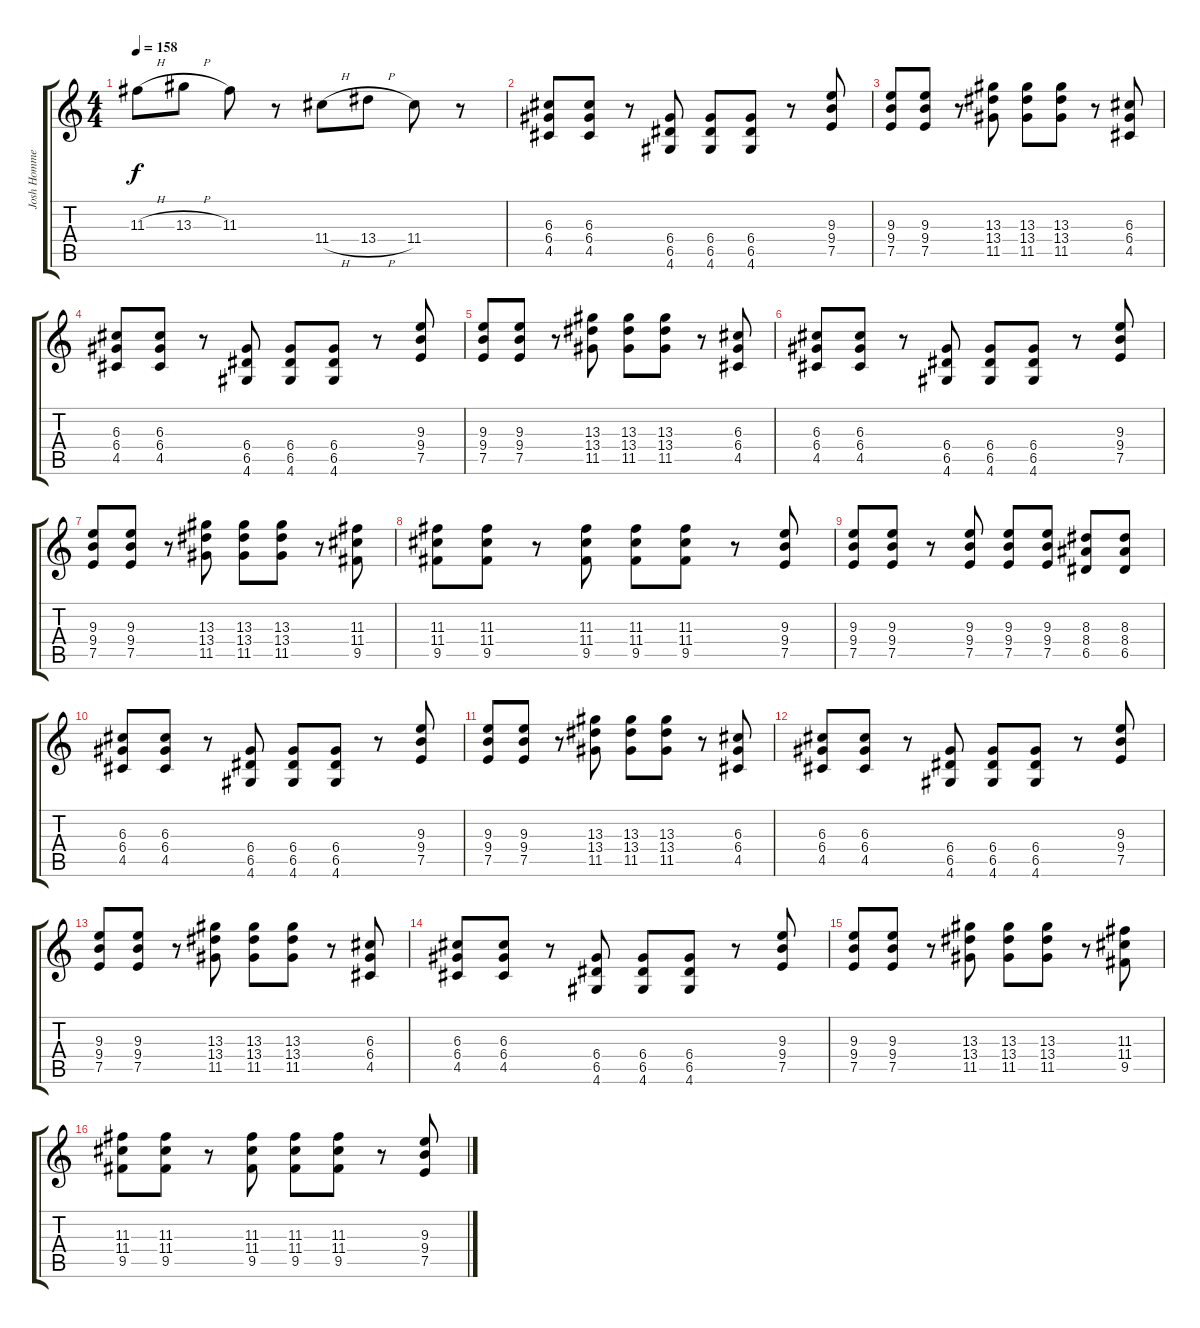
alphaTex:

\track ("Josh Homme" "Josh Homme") {instrument overdrivenguitar}
\staff {score tabs}
\tuning (E4 B3 G3 D3 A2 E2) {hide}
\ts (4 4)
\tempo 158
\clef g2
\ks c
11.3{h}.8{dy f} 13.3{h}.8 11.3.8 r.8 11.4{h}.8 13.4{h}.8 11.4.8 r.8 |
(6.3 6.4 4.5).8 (6.3 6.4 4.5).8 r.8 (6.4 6.5 4.6).8 (6.4 6.5 4.6).8 (6.4 6.5 4.6).8 r.8 (9.3 9.4 7.5).8 |
(9.3 9.4 7.5).8 (9.3 9.4 7.5).8 r.8 (13.3 13.4 11.5).8 (13.3 13.4 11.5).8 (13.3 13.4 11.5).8 r.8 (6.3 6.4 4.5).8 |
(6.3 6.4 4.5).8 (6.3 6.4 4.5).8 r.8 (6.4 6.5 4.6).8 (6.4 6.5 4.6).8 (6.4 6.5 4.6).8 r.8 (9.3 9.4 7.5).8 |
(9.3 9.4 7.5).8 (9.3 9.4 7.5).8 r.8 (13.3 13.4 11.5).8 (13.3 13.4 11.5).8 (13.3 13.4 11.5).8 r.8 (6.3 6.4 4.5).8 |
(6.3 6.4 4.5).8 (6.3 6.4 4.5).8 r.8 (6.4 6.5 4.6).8 (6.4 6.5 4.6).8 (6.4 6.5 4.6).8 r.8 (9.3 9.4 7.5).8 |
(9.3 9.4 7.5).8 (9.3 9.4 7.5).8 r.8 (13.3 13.4 11.5).8 (13.3 13.4 11.5).8 (13.3 13.4 11.5).8 r.8 (11.3 11.4 9.5).8 |
(11.3 11.4 9.5).8 (11.3 11.4 9.5).8 r.8 (11.3 11.4 9.5).8 (11.3 11.4 9.5).8 (11.3 11.4 9.5).8 r.8 (9.3 9.4 7.5).8 |
(9.3 9.4 7.5).8 (9.3 9.4 7.5).8 r.8 (9.3 9.4 7.5).8 (9.3 9.4 7.5).8 (9.3 9.4 7.5).8 (8.3 8.4 6.5).8 (8.3 8.4 6.5).8 |
(6.3 6.4 4.5).8 (6.3 6.4 4.5).8 r.8 (6.4 6.5 4.6).8 (6.4 6.5 4.6).8 (6.4 6.5 4.6).8 r.8 (9.3 9.4 7.5).8 |
(9.3 9.4 7.5).8 (9.3 9.4 7.5).8 r.8 (13.3 13.4 11.5).8 (13.3 13.4 11.5).8 (13.3 13.4 11.5).8 r.8 (6.3 6.4 4.5).8 |
(6.3 6.4 4.5).8 (6.3 6.4 4.5).8 r.8 (6.4 6.5 4.6).8 (6.4 6.5 4.6).8 (6.4 6.5 4.6).8 r.8 (9.3 9.4 7.5).8 |
(9.3 9.4 7.5).8 (9.3 9.4 7.5).8 r.8 (13.3 13.4 11.5).8 (13.3 13.4 11.5).8 (13.3 13.4 11.5).8 r.8 (6.3 6.4 4.5).8 |
(6.3 6.4 4.5).8 (6.3 6.4 4.5).8 r.8 (6.4 6.5 4.6).8 (6.4 6.5 4.6).8 (6.4 6.5 4.6).8 r.8 (9.3 9.4 7.5).8 |
(9.3 9.4 7.5).8 (9.3 9.4 7.5).8 r.8 (13.3 13.4 11.5).8 (13.3 13.4 11.5).8 (13.3 13.4 11.5).8 r.8 (11.3 11.4 9.5).8 |
(11.3 11.4 9.5).8 (11.3 11.4 9.5).8 r.8 (11.3 11.4 9.5).8 (11.3 11.4 9.5).8 (11.3 11.4 9.5).8 r.8 (9.3 9.4 7.5).8
